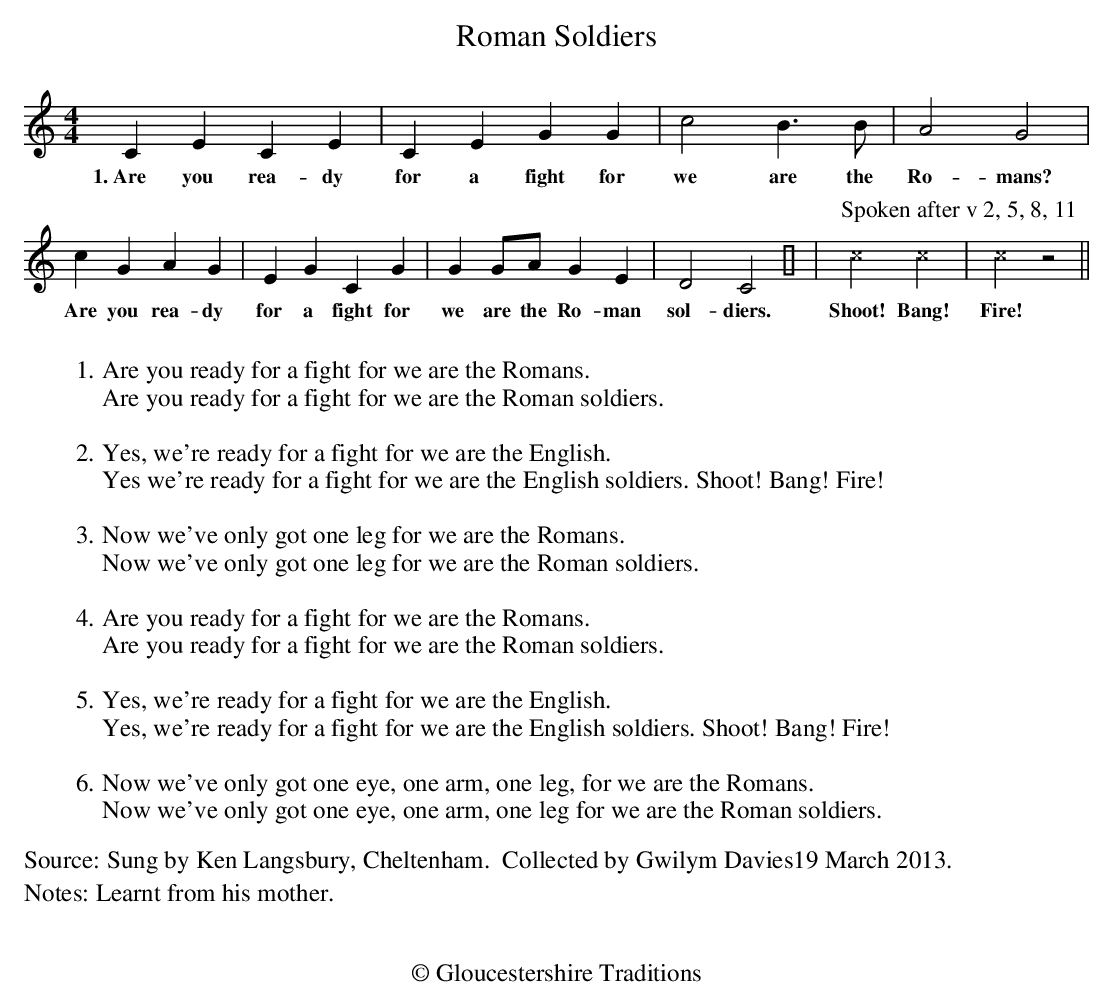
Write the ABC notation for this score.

X:1
T:Roman Soldiers
L:1/4
M:4/4
K:Cmaj
CECE|CEGG|c2B>B|A2G2|
w:1.~Are you rea-dy for a fight for we are the Ro-mans?
cGAG|EGCG|GG/2A/2GE|D2C2|[K:clef=P][P:Spoken after v 2, 5, 8, 11]^c2^c2|^c2 z2||
w:Are you rea-dy for a fight for we are the Ro-man sol-diers. Shoot!  Bang! Fire!
W:
W:1. Are you ready for a fight for we are the Romans.
W:Are you ready for a fight for we are the Roman soldiers.
W:
W:2. Yes, we're ready for a fight for we are the English.
W:Yes we're ready for a fight for we are the English soldiers. Shoot! Bang! Fire!
W:
W:3. Now we've only got one leg for we are the Romans.
W:Now we've only got one leg for we are the Roman soldiers.
W:
W:4. Are you ready for a fight for we are the Romans.
W:Are you ready for a fight for we are the Roman soldiers.
W:
W:5. Yes, we're ready for a fight for we are the English.
W:Yes, we're ready for a fight for we are the English soldiers. Shoot! Bang! Fire!
W:
W:6. Now we've only got one eye, one arm, one leg, for we are the Romans.
W:Now we've only got one eye, one arm, one leg for we are the Roman soldiers.
W:

W:
